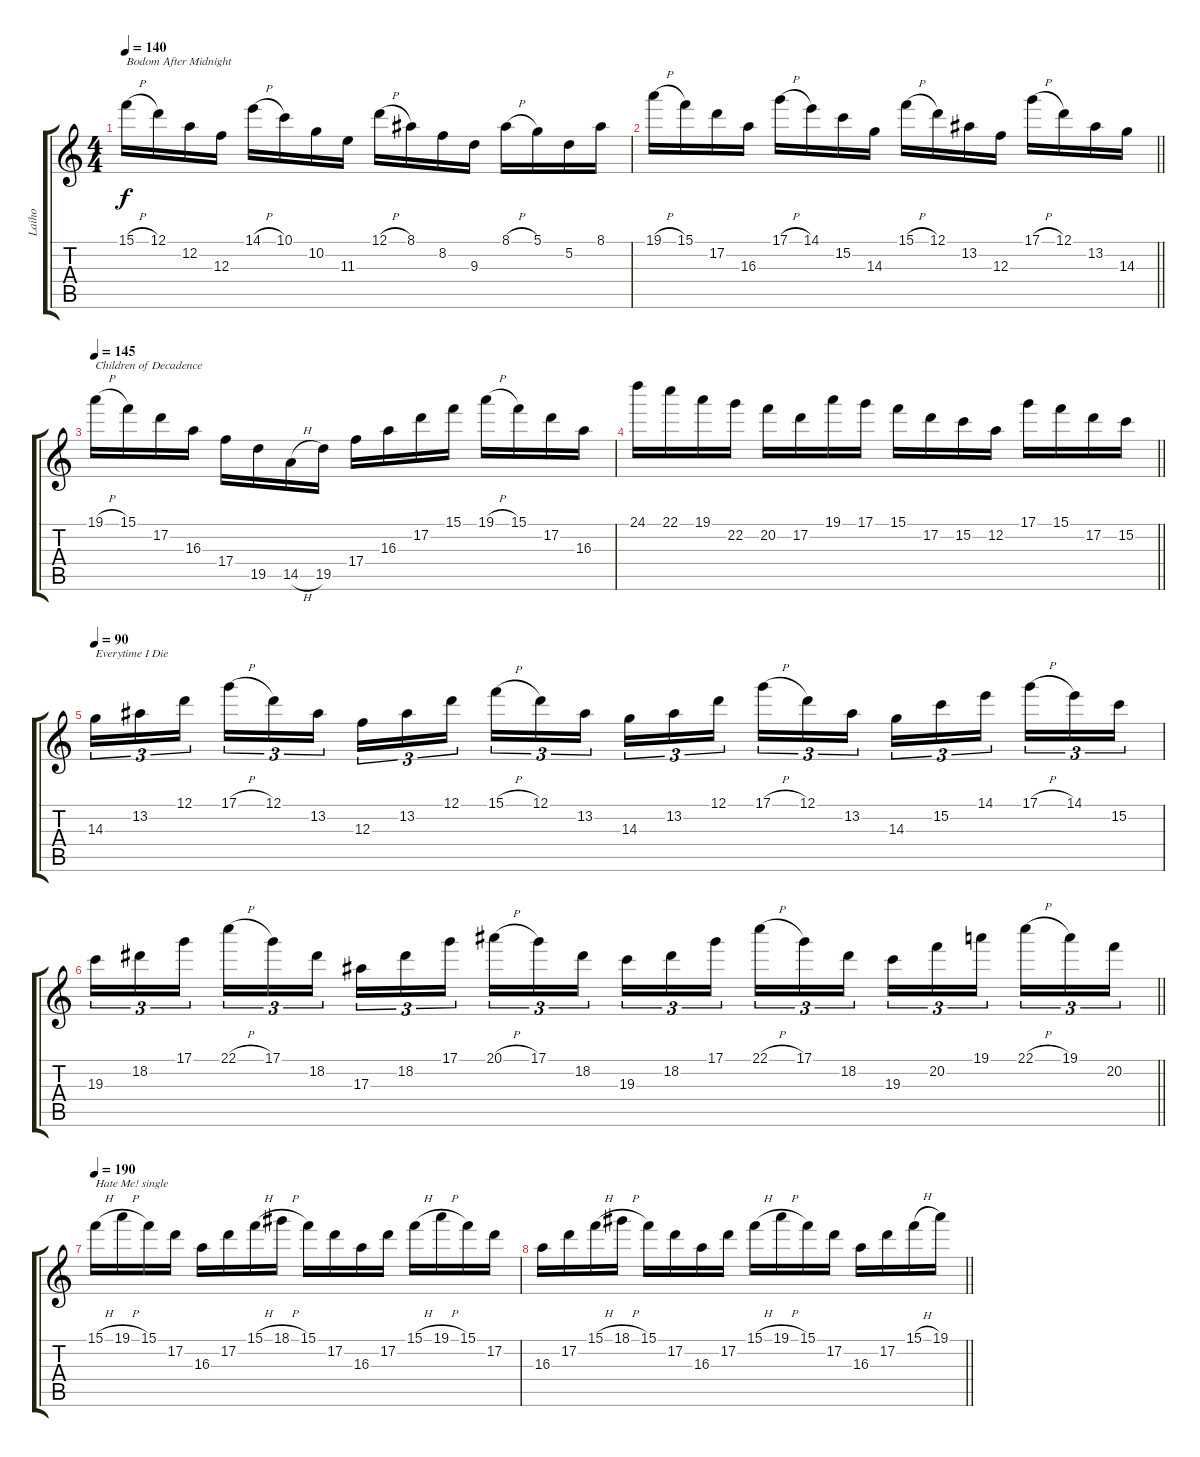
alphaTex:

\track ("Laiho" "Laiho") {instrument overdrivenguitar}
\staff {score tabs}
\tuning (D4 A3 F3 C3 G2 D2) {hide}
\ts (4 4)
\tempo 140
\clef g2
\ks c
15.1{h}.16{txt "Bodom After Midnight" dy f} 12.1.16 12.2.16 12.3.16 14.1{h}.16 10.1.16 10.2.16 11.3.16 12.1{h}.16 8.1.16 8.2.16 9.3.16 8.1{h}.16 5.1.16 5.2.16 8.1.16 |
\barLineRight lightlight
19.1{h}.16 15.1.16 17.2.16 16.3.16 17.1{h}.16 14.1.16 15.2.16 14.3.16 15.1{h}.16 12.1.16 13.2.16 12.3.16 17.1{h}.16 12.1.16 13.2.16 14.3.16 |
\tempo 145
19.1{h}.16{txt "Children of Decadence"} 15.1.16 17.2.16 16.3.16 17.4.16 19.5.16 14.5{h}.16 19.5.16 17.4.16 16.3.16 17.2.16 15.1.16 19.1{h}.16 15.1.16 17.2.16 16.3.16 |
\barLineRight lightlight
24.1.16 22.1.16 19.1.16 22.2.16 20.2.16 17.2.16 19.1.16 17.1.16 15.1.16 17.2.16 15.2.16 12.2.16 17.1.16 15.1.16 17.2.16 15.2.16 |
\tempo 90
14.3.16{tu (3 2) txt "Everytime I Die"} 13.2.16{tu (3 2)} 12.1.16{tu (3 2)} 17.1{h}.16{tu (3 2)} 12.1.16{tu (3 2)} 13.2.16{tu (3 2)} 12.3.16{tu (3 2)} 13.2.16{tu (3 2)} 12.1.16{tu (3 2)} 15.1{h}.16{tu (3 2)} 12.1.16{tu (3 2)} 13.2.16{tu (3 2)} 14.3.16{tu (3 2)} 13.2.16{tu (3 2)} 12.1.16{tu (3 2)} 17.1{h}.16{tu (3 2)} 12.1.16{tu (3 2)} 13.2.16{tu (3 2)} 14.3.16{tu (3 2)} 15.2.16{tu (3 2)} 14.1.16{tu (3 2)} 17.1{h}.16{tu (3 2)} 14.1.16{tu (3 2)} 15.2.16{tu (3 2)} |
\barLineRight lightlight
19.3.16{tu (3 2)} 18.2.16{tu (3 2)} 17.1.16{tu (3 2)} 22.1{h}.16{tu (3 2)} 17.1.16{tu (3 2)} 18.2.16{tu (3 2)} 17.3.16{tu (3 2)} 18.2.16{tu (3 2)} 17.1.16{tu (3 2)} 20.1{h}.16{tu (3 2)} 17.1.16{tu (3 2)} 18.2.16{tu (3 2)} 19.3.16{tu (3 2)} 18.2.16{tu (3 2)} 17.1.16{tu (3 2)} 22.1{h}.16{tu (3 2)} 17.1.16{tu (3 2)} 18.2.16{tu (3 2)} 19.3.16{tu (3 2)} 20.2.16{tu (3 2)} 19.1.16{tu (3 2)} 22.1{h}.16{tu (3 2)} 19.1.16{tu (3 2)} 20.2.16{tu (3 2)} |
\tempo 190
15.1{h}.16{txt "Hate Me! single"} 19.1{h}.16 15.1.16 17.2.16 16.3.16 17.2.16 15.1{h}.16 18.1{h}.16 15.1.16 17.2.16 16.3.16 17.2.16 15.1{h}.16 19.1{h}.16 15.1.16 17.2.16 |
\barLineRight lightlight
16.3.16 17.2.16 15.1{h}.16 18.1{h}.16 15.1.16 17.2.16 16.3.16 17.2.16 15.1{h}.16 19.1{h}.16 15.1.16 17.2.16 16.3.16 17.2.16 15.1{h}.16 19.1.16
